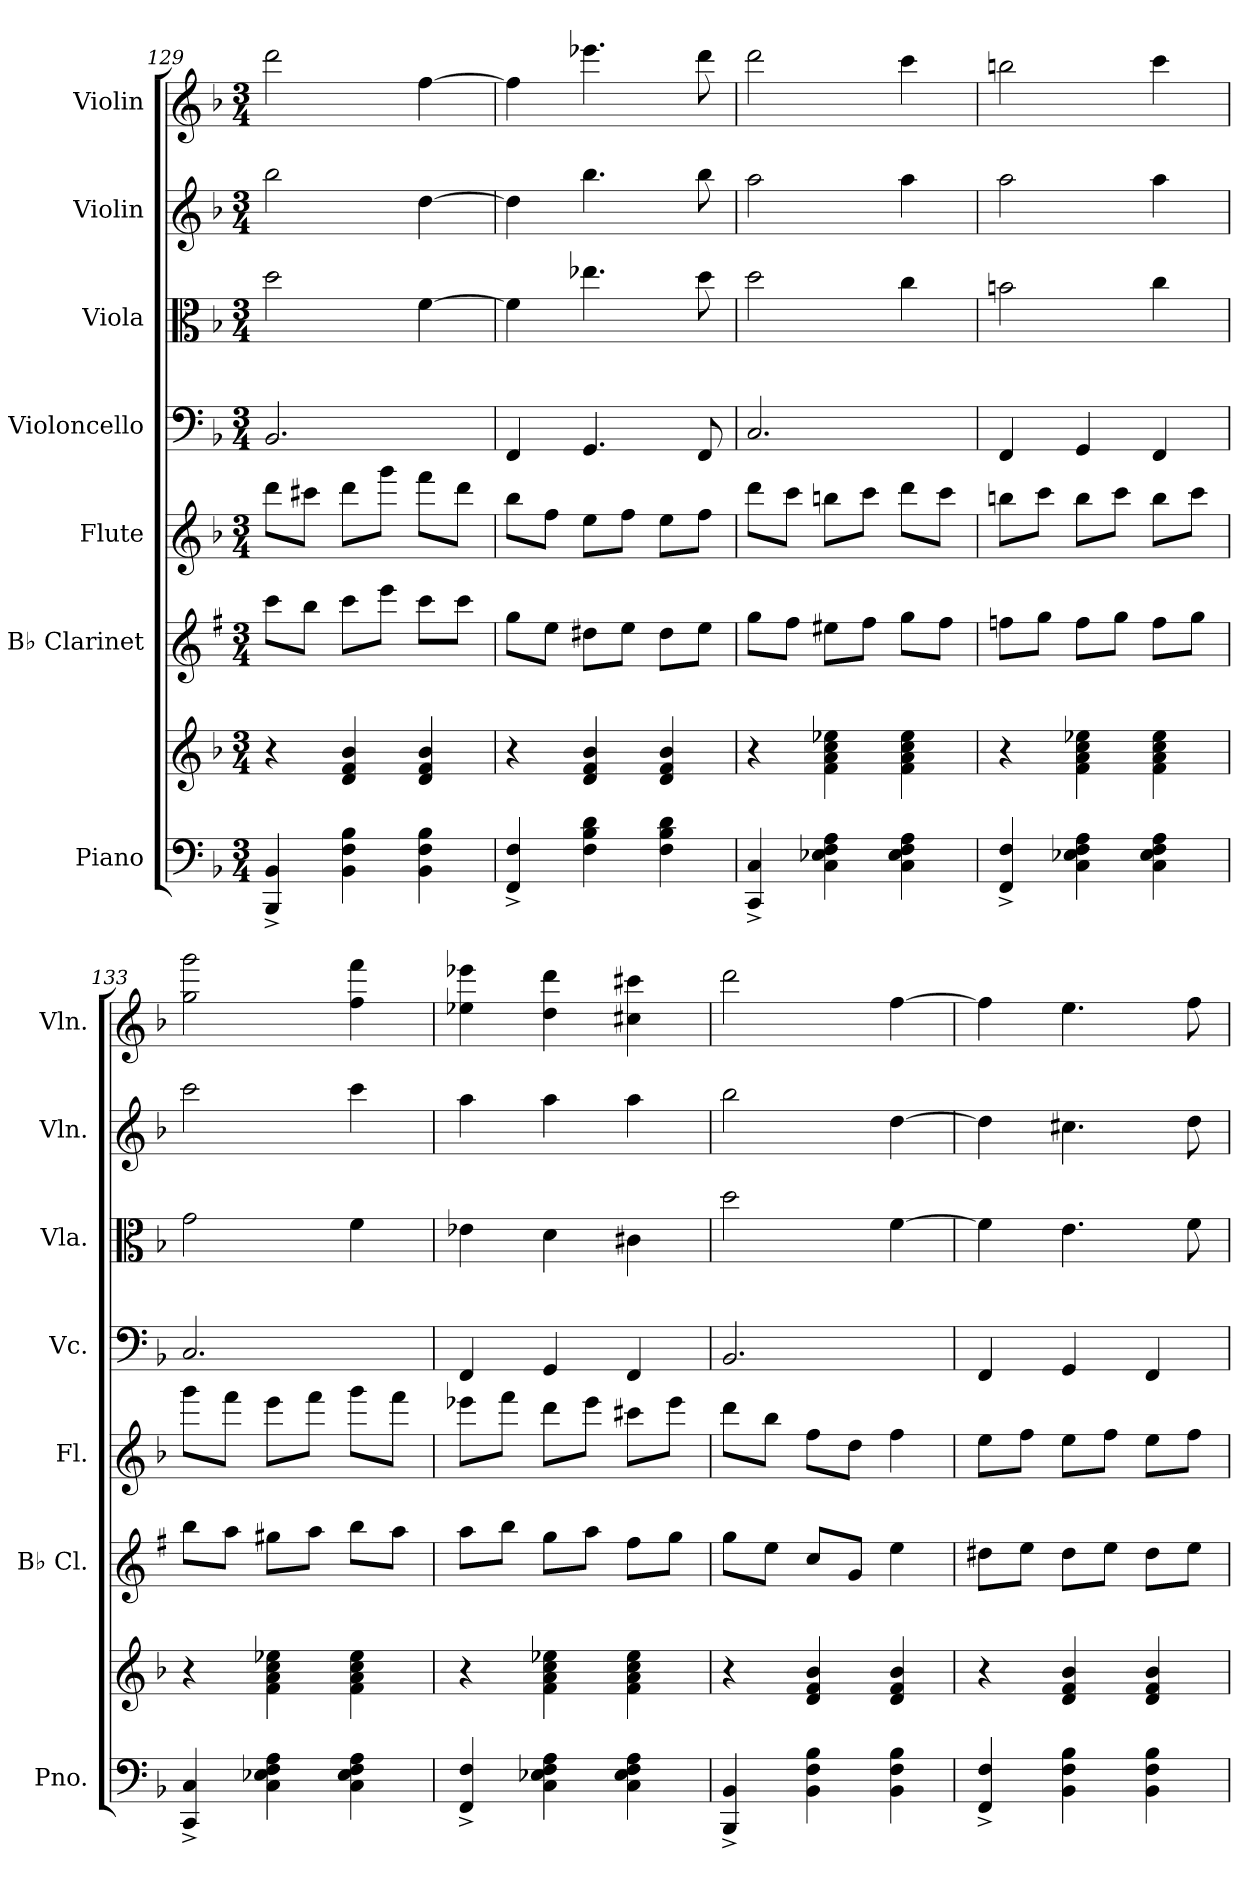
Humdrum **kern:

**kern	**kern	**kern	**kern	**kern	**kern	**kern	**kern
*part7	*part7	*part6	*part5	*part4	*part3	*part2	*part1
*staff8	*staff7	*staff6	*staff5	*staff4	*staff3	*staff2	*staff1
*I"Piano	*	*I"B♭ Clarinet	*I"Flute	*I"Violoncello	*I"Viola	*I"Violin	*I"Violin
*I'Pno.	*	*I'B♭ Cl.	*I'Fl.	*I'Vc.	*I'Vla.	*I'Vln.	*I'Vln.
*clefF4	*clefG2	*clefG2	*clefG2	*clefF4	*clefC3	*clefG2	*clefG2
*	*	*ITrd1c2	*	*	*	*	*
*k[b-]	*k[b-]	*k[b-]	*k[b-]	*k[b-]	*k[b-]	*k[b-]	*k[b-]
*M3/4	*M3/4	*M3/4	*M3/4	*M3/4	*M3/4	*M3/4	*M3/4
=129	=129	=129	=129	=129	=129	=129	=129
4BBB-/^ 4BB-/^	4r	8bb-\L	8ddd\L	2.BB-/	2dd\	2bb-\	2ddd\
.	.	8aa\J	8ccc#X\J	.	.	.	.
4BB-\ 4F\ 4B-\	4d/ 4f/ 4b-/	8bb-\L	8ddd\L	.	.	.	.
.	.	8ddd\J	8ggg\J	.	.	.	.
4BB-\ 4F\ 4B-\	4d/ 4f/ 4b-/	8bb-\L	8fff\L	.	[4f\	[4dd\	[4ff\
.	.	8bb-\J	8ddd\J	.	.	.	.
=130	=130	=130	=130	=130	=130	=130	=130
4FF/^ 4F/^	4r	8ff\L	8bb-\L	4FF/	4f\]	4dd\]	4ff\]
.	.	8dd\J	8ff\J	.	.	.	.
4F\ 4B-\ 4d\	4d/ 4f/ 4b-/	8cc#X\L	8ee\L	4.GG/	4.ee-X\	4.bb-\	4.eee-X\
.	.	8dd\J	8ff\J	.	.	.	.
4F\ 4B-\ 4d\	4d/ 4f/ 4b-/	8cc#\L	8ee\L	.	.	.	.
.	.	8dd\J	8ff\J	8FF/	8dd\	8bb-\	8ddd\
!!LO:PB:g=z
=131	=131	=131	=131	=131	=131	=131	=131
4CC/^ 4C/^	4r	8ff\L	8ddd\L	2.C/	2dd\	2aa\	2ddd\
.	.	8ee\J	8ccc\J	.	.	.	.
4C\ 4E-X\ 4F\ 4A\	4f\ 4a\ 4cc\ 4ee-X\	8dd#X\L	8bbn\L	.	.	.	.
.	.	8ee\J	8ccc\J	.	.	.	.
4C\ 4E-\ 4F\ 4A\	4f\ 4a\ 4cc\ 4ee-\	8ff\L	8ddd\L	.	4cc\	4aa\	4ccc\
.	.	8ee\J	8ccc\J	.	.	.	.
=132	=132	=132	=132	=132	=132	=132	=132
4FF/^ 4F/^	4r	8ee-X\L	8bbn\L	4FF/	2bn\	2aa\	2bbn\
.	.	8ff\J	8ccc\J	.	.	.	.
4C\ 4E-X\ 4F\ 4A\	4f\ 4a\ 4cc\ 4ee-X\	8ee-\L	8bb\L	4GG/	.	.	.
.	.	8ff\J	8ccc\J	.	.	.	.
4C\ 4E-\ 4F\ 4A\	4f\ 4a\ 4cc\ 4ee-\	8ee-\L	8bb\L	4FF/	4cc\	4aa\	4ccc\
.	.	8ff\J	8ccc\J	.	.	.	.
=133	=133	=133	=133	=133	=133	=133	=133
4CC/^ 4C/^	4r	8aa\L	8ggg\L	2.C/	2g\	2ccc\	2gg\ 2ggg\
.	.	8gg\J	8fff\J	.	.	.	.
4C\ 4E-X\ 4F\ 4A\	4f\ 4a\ 4cc\ 4ee-X\	8ff#X\L	8eee\L	.	.	.	.
.	.	8gg\J	8fff\J	.	.	.	.
4C\ 4E-\ 4F\ 4A\	4f\ 4a\ 4cc\ 4ee-\	8aa\L	8ggg\L	.	4f\	4ccc\	4ff\ 4fff\
.	.	8gg\J	8fff\J	.	.	.	.
=134	=134	=134	=134	=134	=134	=134	=134
4FF/^ 4F/^	4r	8gg\L	8eee-X\L	4FF/	4e-X\	4aa\	4ee-X\ 4eee-X\
.	.	8aa\J	8fff\J	.	.	.	.
4C\ 4E-X\ 4F\ 4A\	4f\ 4a\ 4cc\ 4ee-X\	8ff\L	8ddd\L	4GG/	4d\	4aa\	4dd\ 4ddd\
.	.	8gg\J	8eee-\J	.	.	.	.
4C\ 4E-\ 4F\ 4A\	4f\ 4a\ 4cc\ 4ee-\	8ee\L	8ccc#X\L	4FF/	4c#X\	4aa\	4cc#X\ 4ccc#X\
.	.	8ff\J	8eee-\J	.	.	.	.
=135	=135	=135	=135	=135	=135	=135	=135
4BBB-/^ 4BB-/^	4r	8ff\L	8ddd\L	2.BB-/	2dd\	2bb-\	2ddd\
.	.	8dd\J	8bb-\J	.	.	.	.
4BB-\ 4F\ 4B-\	4d/ 4f/ 4b-/	8b-/L	8ff\L	.	.	.	.
.	.	8f/J	8dd\J	.	.	.	.
4BB-\ 4F\ 4B-\	4d/ 4f/ 4b-/	4dd\	4ff\	.	[4f\	[4dd\	[4ff\
!!LO:PB:g=z
=136	=136	=136	=136	=136	=136	=136	=136
4FF/^ 4F/^	4r	8cc#X\L	8ee\L	4FF/	4f\]	4dd\]	4ff\]
.	.	8dd\J	8ff\J	.	.	.	.
4BB-\ 4F\ 4B-\	4d/ 4f/ 4b-/	8cc#\L	8ee\L	4GG/	4.e\	4.cc#X\	4.ee\
.	.	8dd\J	8ff\J	.	.	.	.
4BB-\ 4F\ 4B-\	4d/ 4f/ 4b-/	8cc#\L	8ee\L	4FF/	.	.	.
.	.	8dd\J	8ff\J	.	8f\	8dd\	8ff\
=	=	=	=	=	=	=	=
*-	*-	*-	*-	*-	*-	*-	*-
